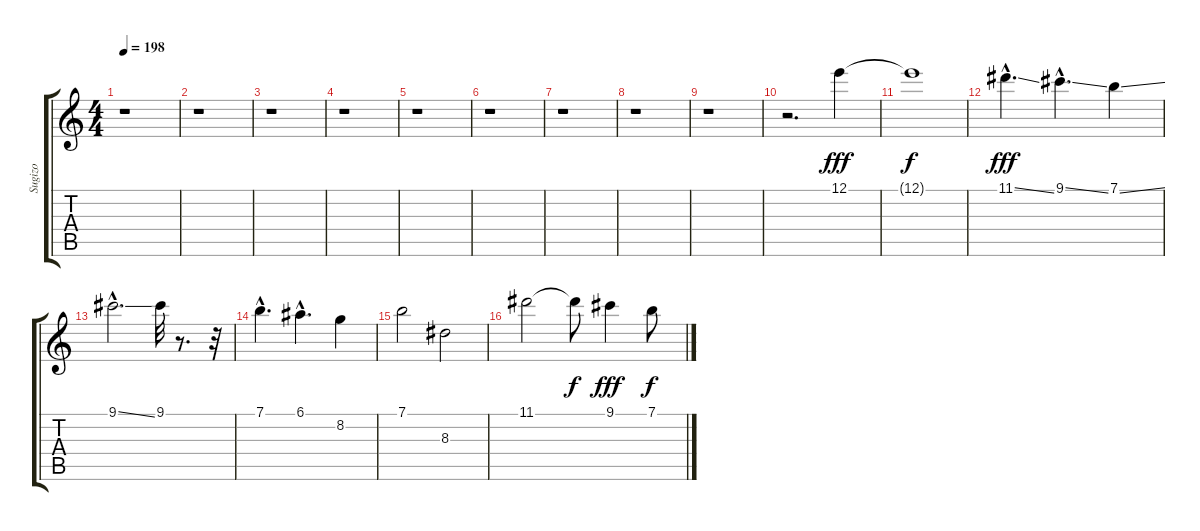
\track ("Sugizo" "Sugizo") {instrument distortionguitar}
\staff {score tabs}
\tuning (E4 B3 G3 D3 A2 E2) {hide}
\ts (4 4)
\tempo 198
\clef g2
\ks c
r.1{dy f} |
r.1 |
r.1 |
r.1 |
r.1 |
r.1 |
r.1 |
r.1 |
r.1 |
r.2{d} 12.1.4{dy fff} |
12.1{t}.1{dy f} |
11.1{ss hac}.4{d dy fff} 9.1{ss hac}.4{d} 7.1{ss}.4 |
9.1{ss hac}.2{d} 9.1.32 r.8{d} r.32 |
7.1{hac}.4{d} 6.1{hac}.4{d} 8.2.4 |
7.1.2 8.3.2 |
11.1.2 11.1{t}.8{dy f} 9.1.4{dy fff} 7.1.8{dy f}
